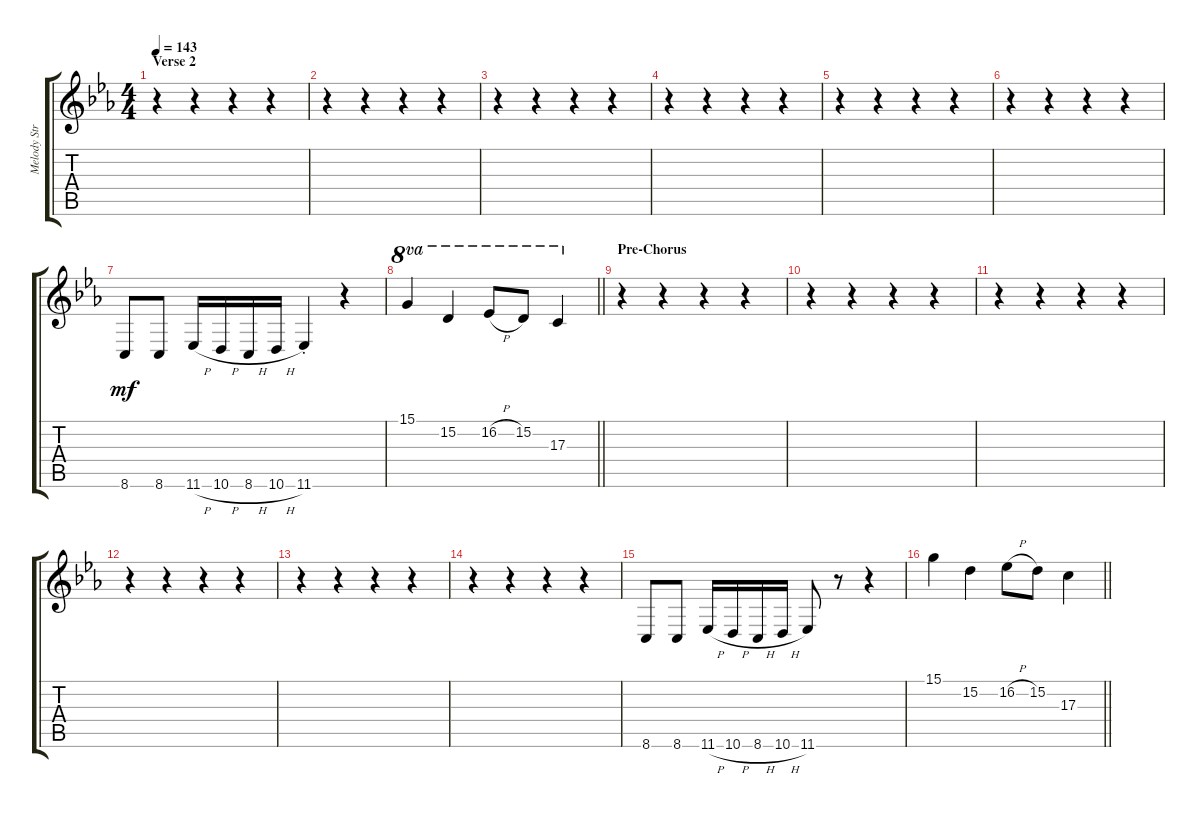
\track ("Melody Strings" "Melody Str") {instrument tremolostrings}
\staff {score tabs}
\tuning (E4 B3 G3 D3 A2 E2) {hide}
\ts (4 4)
\section ("" "Verse 2")
\tempo 143
\clef g2
\ks cminor
r.4{dy mf} r.4 r.4 r.4 |
r.4 r.4 r.4 r.4 |
r.4 r.4 r.4 r.4 |
r.4 r.4 r.4 r.4 |
r.4 r.4 r.4 r.4 |
r.4 r.4 r.4 r.4 |
8.6.8 8.6.8 11.6{h}.16 10.6{h}.16 8.6{h}.16 10.6{h}.16 11.6{st}.4 r.4 |
\barLineRight lightlight
15.1.4{ot 8va} 15.2.4{ot 8va} 16.2{h}.8{ot 8va} 15.2.8{ot 8va} 17.3.4{ot 8va} |
\section ("" "Pre-Chorus")
r.4 r.4 r.4 r.4 |
r.4 r.4 r.4 r.4 |
r.4 r.4 r.4 r.4 |
r.4 r.4 r.4 r.4 |
r.4 r.4 r.4 r.4 |
r.4 r.4 r.4 r.4 |
8.6.8 8.6.8 11.6{h}.16 10.6{h}.16 8.6{h}.16 10.6{h}.16 11.6.8 r.8 r.4 |
\barLineRight lightlight
15.1.4 15.2.4 16.2{h}.8 15.2.8 17.3.4
